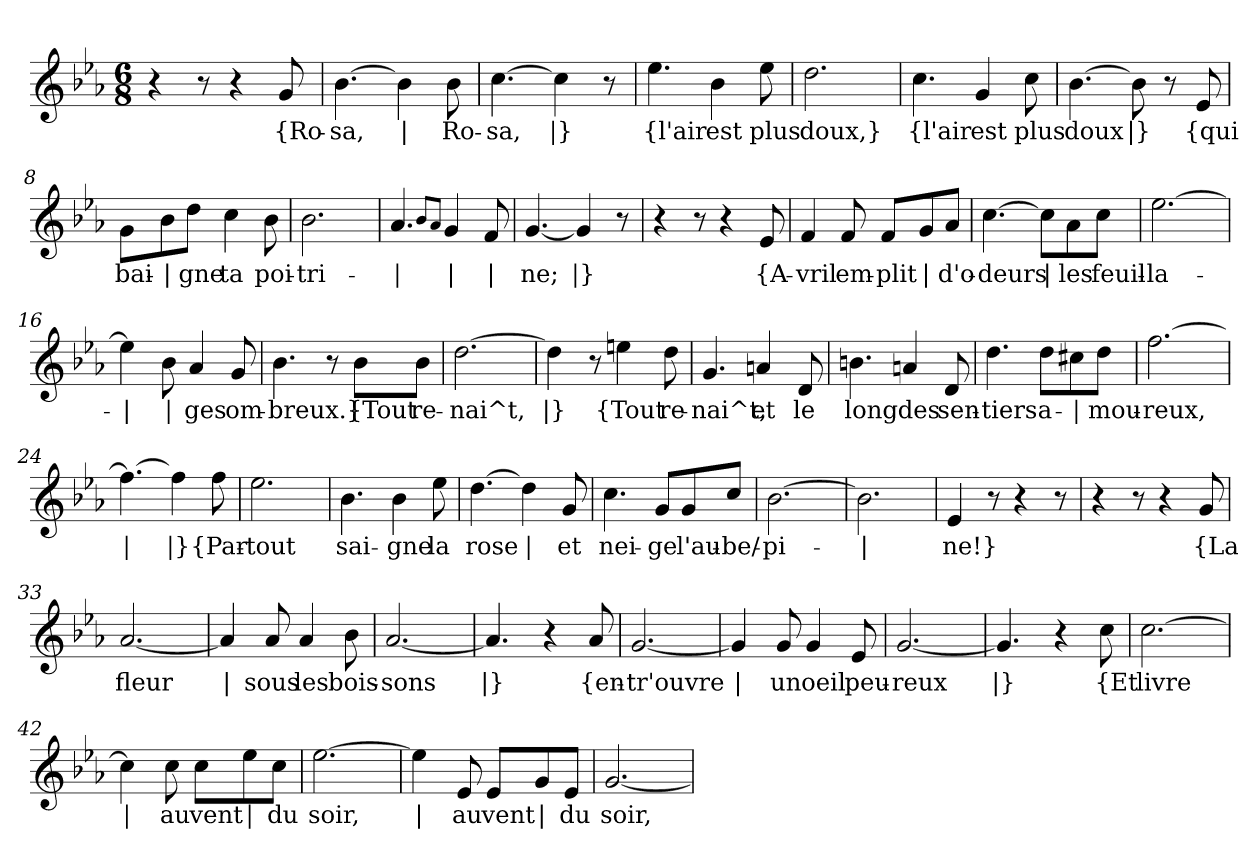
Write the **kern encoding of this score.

**kern	**text
*part1	*part1
*staff1	*staff1
*clefG2	*
*k[b-e-a-]	*
*M6/8	*
=1	=1
4r	.
8r	.
4r	.
!	!LO:LY:b
8g/	{Ro-
=2	=2
!	!LO:LY:b
[4.b-\	-sa,
!	!LO:LY:b
4b-\]	|
!	!LO:LY:b
8b-\	Ro-
=3	=3
!	!LO:LY:b
[4.cc\	-sa,
!	!LO:LY:b
4cc\]	|}
8r	.
=4	=4
!	!LO:LY:b
4.ee-\	{l'air
!	!LO:LY:b
4b-\	est
!	!LO:LY:b
8ee-\	plus
=5	=5
!	!LO:LY:b
2.dd\	doux,}
=6	=6
!	!LO:LY:b
4.cc\	{l'air
!	!LO:LY:b
4g/	est
!	!LO:LY:b
8cc\	plus
=7	=7
!	!LO:LY:b
[4.b-\	doux
!	!LO:LY:b
8b-\]	|}
8r	.
!	!LO:LY:b
8e-/	{qui
!!LO:LB:g=z
=8	=8
!	!LO:LY:b
8g\L	bai-
!	!LO:LY:b
8b-\	|
!	!LO:LY:b
8dd\J	-gne
!	!LO:LY:b
4cc\	ta
!	!LO:LY:b
8b-\	poi-
=9	=9
!	!LO:LY:b
2.b-\	-tri-
=10	=10
!	!LO:LY:b
4.a-/	|
8qb-/L	.
8qa-/J	.
!	!LO:LY:b
4g/	|
!	!LO:LY:b
8f/	|
=11	=11
!	!LO:LY:b
[4.g/	-ne;
!	!LO:LY:b
4g/]	|}
8r	.
=12	=12
4r	.
8r	.
4r	.
!	!LO:LY:b
8e-/	{A-
=13	=13
!	!LO:LY:b
4f/	-vril
!	!LO:LY:b
8f/	em-
!	!LO:LY:b
8f/L	-plit
!	!LO:LY:b
8g/	|
!	!LO:LY:b
8a-/J	d'o-
=14	=14
!	!LO:LY:b
[4.cc\	-deurs
!	!LO:LY:b
8cc\L]	|
!	!LO:LY:b
8a-\	les
!	!LO:LY:b
8cc\J	feuil-
=15	=15
!	!LO:LY:b
[2.ee-\	-la-
!!LO:LB:g=z
=16	=16
!	!LO:LY:b
4ee-\]	|
!	!LO:LY:b
8b-\	|
!	!LO:LY:b
4a-/	-ges
!	!LO:LY:b
8g/	om-
=17	=17
!	!LO:LY:b
4.b-\	-breux.}
8r	.
!	!LO:LY:b
8b-\L	{Tout
!	!LO:LY:b
8b-\J	re-
=18	=18
!	!LO:LY:b
[2.dd\	-nai^t,
=19	=19
!	!LO:LY:b
4dd\]	|}
8r	.
!	!LO:LY:b
4een\	{Tout
!	!LO:LY:b
8dd\	re-
=20	=20
!	!LO:LY:b
4.g/	-nai^t,
!	!LO:LY:b
4an/	et
!	!LO:LY:b
8d/	le
=21	=21
!	!LO:LY:b
4.bn\	long
!	!LO:LY:b
4an/	des
!	!LO:LY:b
8d/	sen-
=22	=22
!	!LO:LY:b
4.dd\	-tiers
!	!LO:LY:b
8dd\L	a-
!	!LO:LY:b
8cc#X\	|
!	!LO:LY:b
8dd\J	-mou-
!!LO:LB:g=z
=23	=23
!	!LO:LY:b
[2.ff\	-reux,
=24	=24
!	!LO:LY:b
4.ff\_	|
!	!LO:LY:b
4ff\]	|}
!	!LO:LY:b
8ff\	{Par-
=25	=25
!	!LO:LY:b
2.ee-\	-tout
=26	=26
!	!LO:LY:b
4.b-\	sai-
!	!LO:LY:b
4b-\	-gne
!	!LO:LY:b
8ee-\	la
=27	=27
!	!LO:LY:b
[4.dd\	rose
!	!LO:LY:b
4dd\]	|
!	!LO:LY:b
8g/	et
=28	=28
!	!LO:LY:b
4.cc\	nei-
!	!LO:LY:b
8g/L	-ge
!	!LO:LY:b
8g/	l'au-
!	!LO:LY:b
8cc/J	-be/-
=29	=29
!	!LO:LY:b
[2.b-\	-pi-
=30	=30
!	!LO:LY:b
2.b-\]	|
=31	=31
!	!LO:LY:b
4e-/	-ne!}
8r	.
4r	.
8r	.
=32	=32
4r	.
8r	.
4r	.
!	!LO:LY:b
8g/	{La
!!LO:LB:g=z
=33	=33
!	!LO:LY:b
[2.a-/	fleur
=34	=34
!	!LO:LY:b
4a-/]	|
!	!LO:LY:b
8a-/	sous
!	!LO:LY:b
4a-/	les
!	!LO:LY:b
8b-\	bois-
=35	=35
!	!LO:LY:b
[2.a-/	-sons
=36	=36
!	!LO:LY:b
4.a-/]	|}
4r	.
!	!LO:LY:b
8a-/	{en-
=37	=37
!	!LO:LY:b
[2.g/	-tr'ouvre
=38	=38
!	!LO:LY:b
4g/]	|
!	!LO:LY:b
8g/	un
!	!LO:LY:b
4g/	oeil
!	!LO:LY:b
8e-/	peu-
=39	=39
!	!LO:LY:b
[2.g/	-reux
=40	=40
!	!LO:LY:b
4.g/]	|}
4r	.
!	!LO:LY:b
8cc\	{Et
=41	=41
!	!LO:LY:b
[2.cc\	livre
!!LO:LB:g=z
=42	=42
!	!LO:LY:b
4cc\]	|
!	!LO:LY:b
8cc\	au
!	!LO:LY:b
8cc\L	vent
!	!LO:LY:b
8ee-\	|
!	!LO:LY:b
8cc\J	du
=43	=43
!	!LO:LY:b
[2.ee-\	soir,
=44	=44
!	!LO:LY:b
4ee-\]	|
!	!LO:LY:b
8e-/	au
!	!LO:LY:b
8e-/L	vent
!	!LO:LY:b
8g/	|
!	!LO:LY:b
8e-/J	du
=45	=45
!	!LO:LY:b
[2.g/	soir,
=	=
*-	*-
